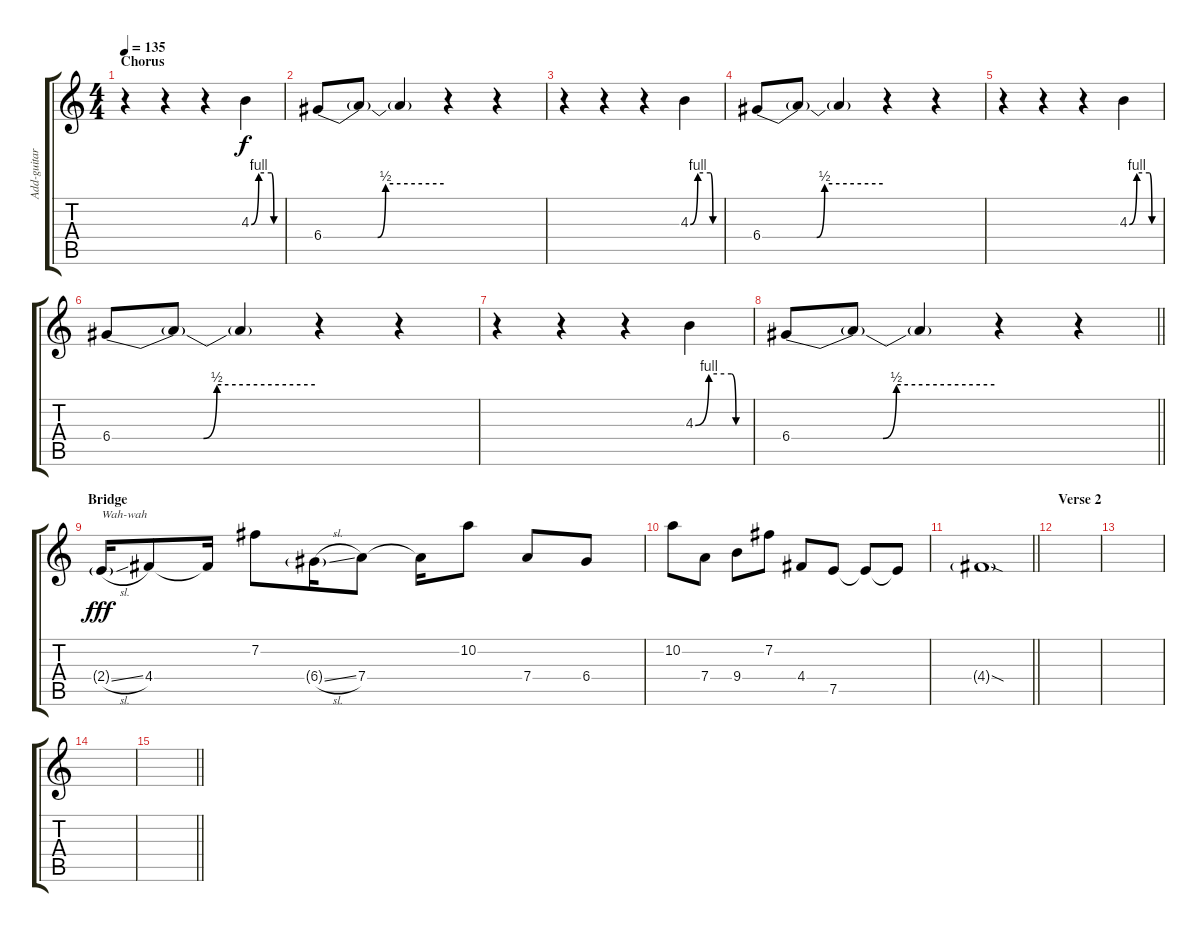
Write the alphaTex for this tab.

\track ("Add-guitar" "Add-guitar") {instrument overdrivenguitar}
\staff {score tabs}
\tuning (E4 B3 G3 D3 A2 E2) {hide}
\ts (4 4)
\section ("" "Chorus")
\tempo 135
\clef g2
\ks c
r.4{dy fff volume 13} r.4 r.4 4.3{be (custom 0 0 15 4 40 4 45 0 60 0)}.4{dy f} |
6.4{be (custom 0 0 27 0 31 2 60 2)}.8 6.4{t}.8 6.4{t}.4 r.4 r.4 |
r.4 r.4 r.4 4.3{be (custom 0 0 15 4 40 4 45 0 60 0)}.4 |
6.4{be (custom 0 0 27 0 31 2 60 2)}.8 6.4{t}.8 6.4{t}.4 r.4 r.4 |
r.4 r.4 r.4 4.3{be (custom 0 0 15 4 40 4 45 0 60 0)}.4 |
6.4{be (custom 0 0 27 0 31 2 60 2)}.8 6.4{t}.8 6.4{t}.4 r.4 r.4 |
r.4 r.4 r.4 4.3{be (custom 0 0 15 4 40 4 45 0 60 0)}.4 |
\barLineRight lightlight
6.4{be (custom 0 0 27 0 31 2 60 2)}.8 6.4{t}.8 6.4{t}.4 r.4 r.4 |
\section ("" "Bridge")
2.4{sl g}.16{txt "Wah-wah" dy fff volume 15 balance 8} 4.4.8 4.4{t}.16 7.2.8 6.4{sl g}.16 7.4.8 7.4{t}.16 10.2.8 7.4.8 6.4.8 |
10.2.8 7.4.8 9.4.8 7.2.8 4.4.8 7.5.8 7.5{t}.8 7.5{t}.8 |
\barLineRight lightlight
4.4{sod g}.1 |
\section ("" "Verse 2")
|
|
|
\barLineRight lightlight
